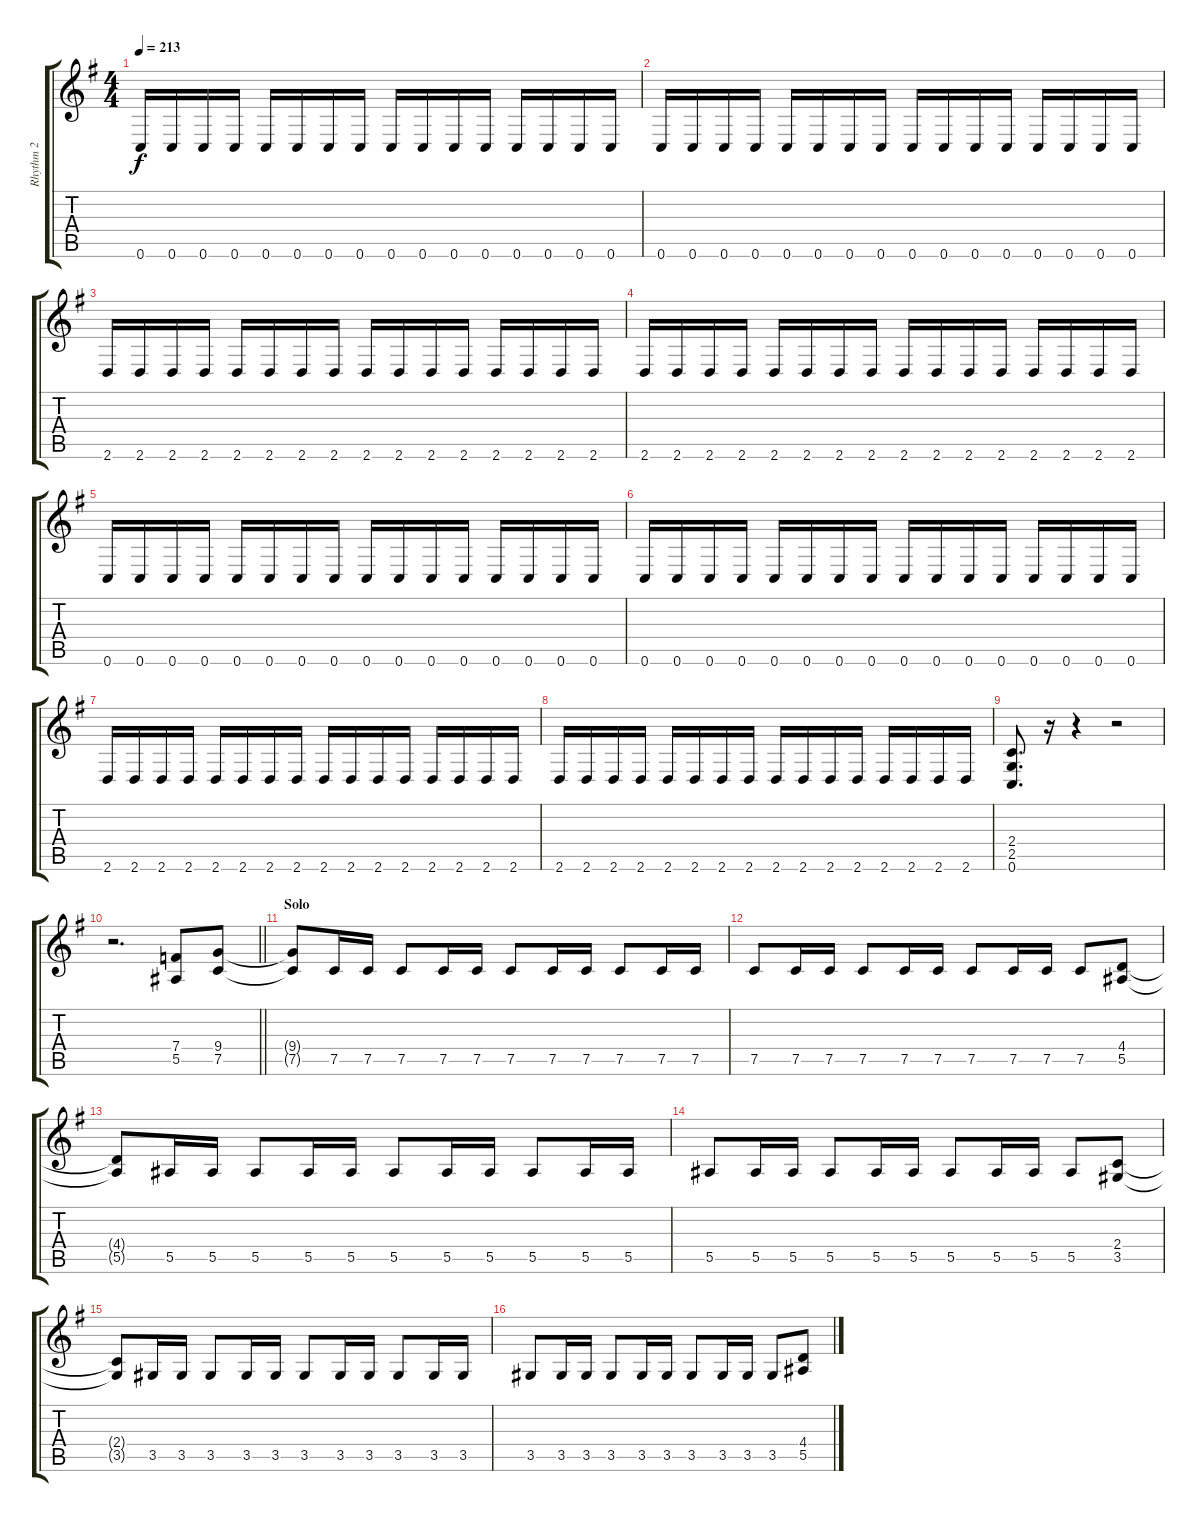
\track ("Rhythm 2" "Rhythm 2") {instrument distortionguitar}
\staff {score tabs}
\tuning (C4 G3 Eb3 Bb2 F2 C2) {hide}
\ts (4 4)
\tempo 213
\clef g2
\ks eminor
0.6.16{dy f} 0.6.16 0.6.16 0.6.16 0.6.16 0.6.16 0.6.16 0.6.16 0.6.16 0.6.16 0.6.16 0.6.16 0.6.16 0.6.16 0.6.16 0.6.16 |
0.6.16 0.6.16 0.6.16 0.6.16 0.6.16 0.6.16 0.6.16 0.6.16 0.6.16 0.6.16 0.6.16 0.6.16 0.6.16 0.6.16 0.6.16 0.6.16 |
2.6.16 2.6.16 2.6.16 2.6.16 2.6.16 2.6.16 2.6.16 2.6.16 2.6.16 2.6.16 2.6.16 2.6.16 2.6.16 2.6.16 2.6.16 2.6.16 |
2.6.16 2.6.16 2.6.16 2.6.16 2.6.16 2.6.16 2.6.16 2.6.16 2.6.16 2.6.16 2.6.16 2.6.16 2.6.16 2.6.16 2.6.16 2.6.16 |
0.6.16 0.6.16 0.6.16 0.6.16 0.6.16 0.6.16 0.6.16 0.6.16 0.6.16 0.6.16 0.6.16 0.6.16 0.6.16 0.6.16 0.6.16 0.6.16 |
0.6.16 0.6.16 0.6.16 0.6.16 0.6.16 0.6.16 0.6.16 0.6.16 0.6.16 0.6.16 0.6.16 0.6.16 0.6.16 0.6.16 0.6.16 0.6.16 |
2.6.16 2.6.16 2.6.16 2.6.16 2.6.16 2.6.16 2.6.16 2.6.16 2.6.16 2.6.16 2.6.16 2.6.16 2.6.16 2.6.16 2.6.16 2.6.16 |
2.6.16 2.6.16 2.6.16 2.6.16 2.6.16 2.6.16 2.6.16 2.6.16 2.6.16 2.6.16 2.6.16 2.6.16 2.6.16 2.6.16 2.6.16 2.6.16 |
(2.4 2.5 0.6).8{d} r.16 r.4 r.2 |
\barLineRight lightlight
r.2{d} (7.4 5.5).8 (9.4 7.5).8 |
\section ("" "Solo")
(9.4{t} 7.5{t}).8 7.5.16 7.5.16 7.5.8 7.5.16 7.5.16 7.5.8 7.5.16 7.5.16 7.5.8 7.5.16 7.5.16 |
7.5.8 7.5.16 7.5.16 7.5.8 7.5.16 7.5.16 7.5.8 7.5.16 7.5.16 7.5.8 (4.4 5.5).8 |
(4.4{t} 5.5{t}).8 5.5.16 5.5.16 5.5.8 5.5.16 5.5.16 5.5.8 5.5.16 5.5.16 5.5.8 5.5.16 5.5.16 |
5.5.8 5.5.16 5.5.16 5.5.8 5.5.16 5.5.16 5.5.8 5.5.16 5.5.16 5.5.8 (2.4 3.5).8 |
(2.4{t} 3.5{t}).8 3.5.16 3.5.16 3.5.8 3.5.16 3.5.16 3.5.8 3.5.16 3.5.16 3.5.8 3.5.16 3.5.16 |
3.5.8 3.5.16 3.5.16 3.5.8 3.5.16 3.5.16 3.5.8 3.5.16 3.5.16 3.5.8 (4.4 5.5).8
